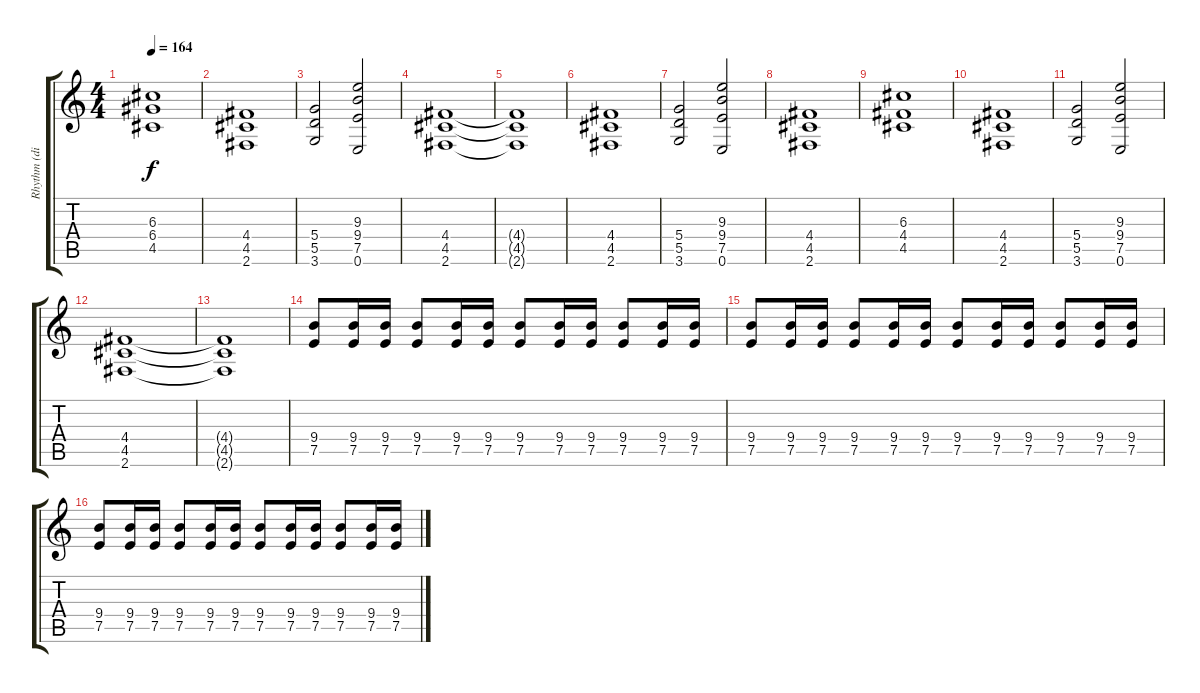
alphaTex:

\track ("Rhythm (distortion)" "Rhythm (di") {instrument distortionguitar}
\staff {score tabs}
\tuning (E4 B3 G3 D3 A2 E2) {hide}
\ts (4 4)
\tempo 164
\clef g2
\ks c
(6.3 6.4 4.5).1{dy f} |
(4.4 4.5 2.6).1 |
(5.4 5.5 3.6).2 (9.3 9.4 7.5 0.6).2 |
(4.4 4.5 2.6).1 |
(4.4{t} 4.5{t} 2.6{t}).1 |
(4.4 4.5 2.6).1 |
(5.4 5.5 3.6).2 (9.3 9.4 7.5 0.6).2 |
(4.4 4.5 2.6).1 |
(6.3 4.4 4.5).1 |
(4.4 4.5 2.6).1 |
(5.4 5.5 3.6).2 (9.3 9.4 7.5 0.6).2 |
(4.4 4.5 2.6).1 |
(4.4{t} 4.5{t} 2.6{t}).1 |
(9.4 7.5).8 (9.4 7.5).16 (9.4 7.5).16 (9.4 7.5).8 (9.4 7.5).16 (9.4 7.5).16 (9.4 7.5).8 (9.4 7.5).16 (9.4 7.5).16 (9.4 7.5).8 (9.4 7.5).16 (9.4 7.5).16 |
(9.4 7.5).8 (9.4 7.5).16 (9.4 7.5).16 (9.4 7.5).8 (9.4 7.5).16 (9.4 7.5).16 (9.4 7.5).8 (9.4 7.5).16 (9.4 7.5).16 (9.4 7.5).8 (9.4 7.5).16 (9.4 7.5).16 |
(9.4 7.5).8 (9.4 7.5).16 (9.4 7.5).16 (9.4 7.5).8 (9.4 7.5).16 (9.4 7.5).16 (9.4 7.5).8 (9.4 7.5).16 (9.4 7.5).16 (9.4 7.5).8 (9.4 7.5).16 (9.4 7.5).16
